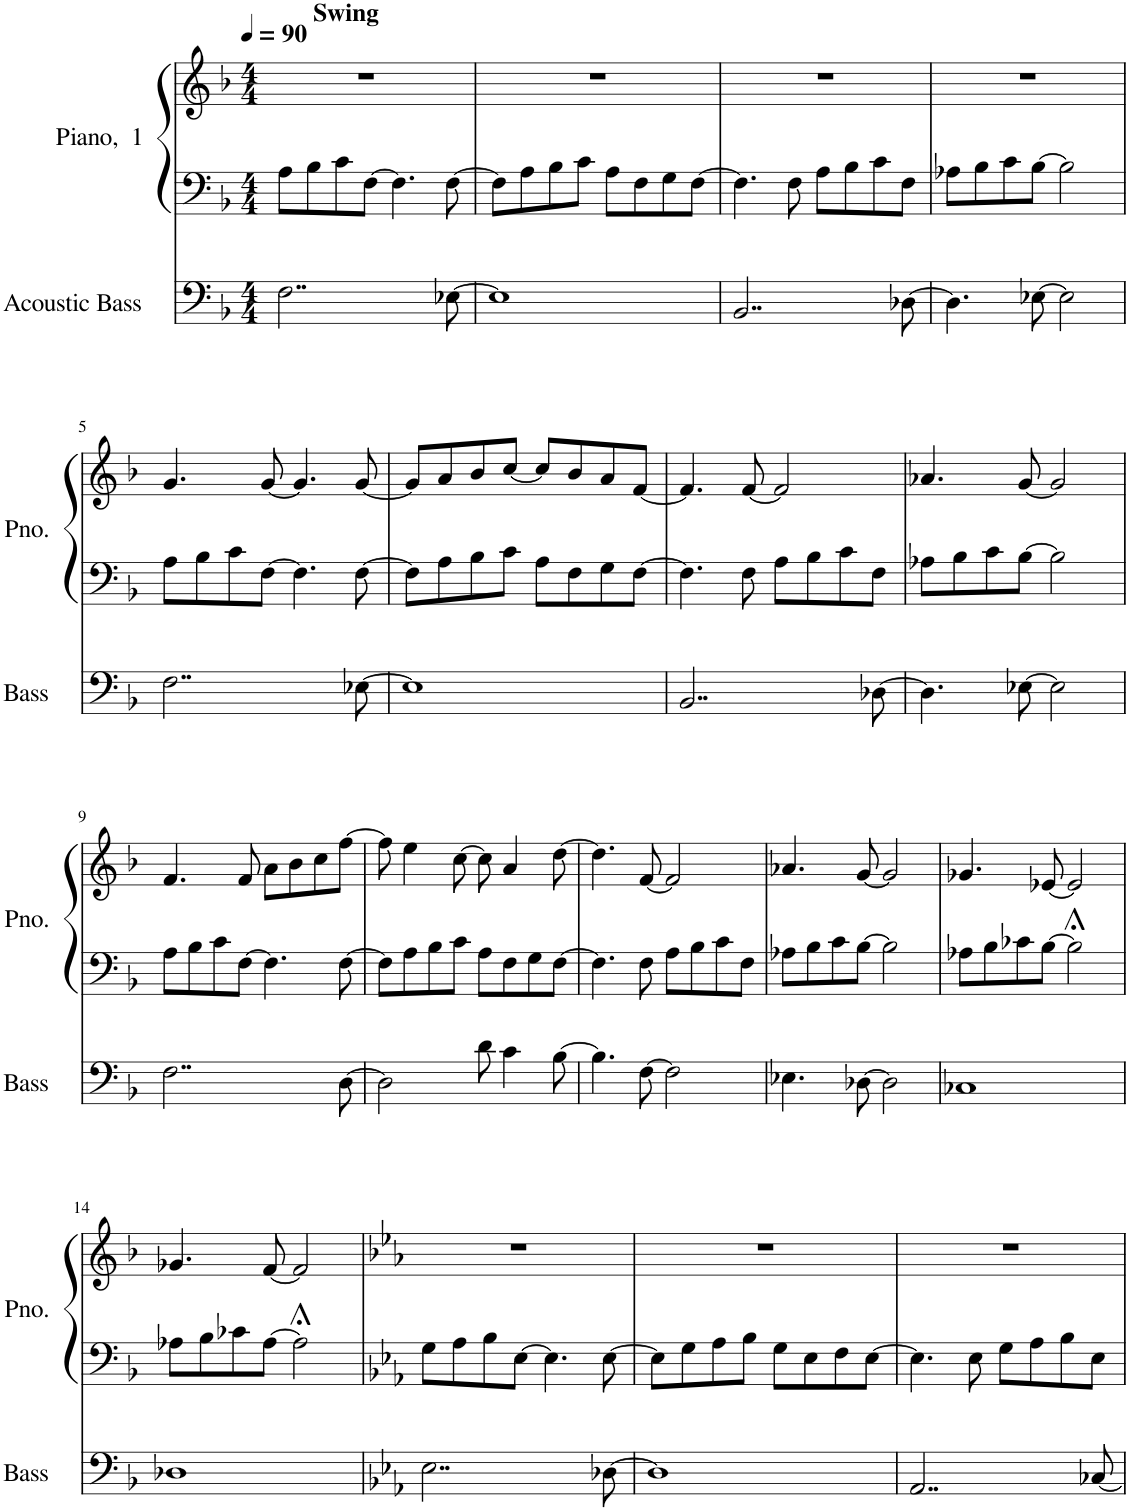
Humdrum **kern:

**kern	**kern	**kern
*part2	*part1	*part1
*staff3	*staff2	*staff1
*I"Acoustic Bass	*I"Piano,  1	*
*I'Bass	*I'Pno.	*
*clefF4	*clefF4	*clefG2
*Trd7c12	*	*
*k[b-]	*k[b-]	*k[b-]
*M4/4	*M4/4	*M4/4
*MM90	*MM90	*MM90
=1	=1	=1
!	!	!LO:TX:a:B:t=Swing
2..F\	8A\L	1r
.	8B-\	.
.	8c\	.
.	[8F\J	.
.	4.F\]	.
[8E-X\	[8F\	.
=2	=2	=2
1E-]	8F\L]	1r
.	8A\	.
.	8B-\	.
.	8c\J	.
.	8A\L	.
.	8F\	.
.	8G\	.
.	[8F\J	.
=3	=3	=3
2..BB-/	4.F\]	1r
.	8F\	.
.	8A\L	.
.	8B-\	.
.	8c\	.
[8D-X\	8F\J	.
=4	=4	=4
4.D-\]	8A-X\L	1r
.	8B-\	.
.	8c\	.
[8E-X\	[8B-\J	.
2E-\]	2B-\]	.
!!LO:LB:g=z
=5	=5	=5
2..F\	8A\L	4.g/
.	8B-\	.
.	8c\	.
.	[8F\J	[8g/
.	4.F\]	4.g/]
[8E-X\	[8F\	[8g/
=6	=6	=6
1E-]	8F\L]	8g/L]
.	8A\	8a/
.	8B-\	8b-/
.	8c\J	[8cc/J
.	8A\L	8cc/L]
.	8F\	8b-/
.	8G\	8a/
.	[8F\J	[8f/J
=7	=7	=7
2..BB-/	4.F\]	4.f/]
.	8F\	[8f/
.	8A\L	2f/]
.	8B-\	.
.	8c\	.
[8D-X\	8F\J	.
=8	=8	=8
4.D-\]	8A-X\L	4.a-X/
.	8B-\	.
.	8c\	.
[8E-X\	[8B-\J	[8g/
2E-\]	2B-\]	2g/]
!!LO:LB:g=z
=9	=9	=9
2..F\	8A\L	4.f/
.	8B-\	.
.	8c\	.
.	[8F\J	8f/
.	4.F\]	8a\L
.	.	8b-\
.	.	8cc\
[8D\	[8F\	[8ff\J
=10	=10	=10
2D\]	8F\L]	8ff\]
.	8A\	4ee\
.	8B-\	.
.	8c\J	[8cc\
8d\	8A\L	8cc\]
4c\	8F\	4a/
.	8G\	.
[8B-\	[8F\J	[8dd\
=11	=11	=11
4.B-\]	4.F\]	4.dd\]
[8F\	8F\	[8f/
2F\]	8A\L	2f/]
.	8B-\	.
.	8c\	.
.	8F\J	.
=12	=12	=12
4.E-X\	8A-X\L	4.a-X/
.	8B-\	.
.	8c\	.
[8D-X\	[8B-\J	[8g/
2D-\]	2B-\]	2g/]
=13	=13	=13
1C-X	8A-X\L	4.g-X/
.	8B-\	.
.	8c-X\	.
.	[8B-\J	[8e-X/
.	2B-;<\]	2e-/]
!!LO:LB:g=z
=14	=14	=14
1D-X	8A-X\L	4.g-X/
.	8B-\	.
.	8c-X\	.
.	[8A-\J	[8f/
.	2A-;<\]	2f/]
=15	=15	=15
*k[b-e-a-]	*k[b-e-a-]	*k[b-e-a-]
2..E-\	8G\L	1r
.	8A-\	.
.	8B-\	.
.	[8E-\J	.
.	4.E-\]	.
[8D-X\	[8E-\	.
=16	=16	=16
1D-]	8E-\L]	1r
.	8G\	.
.	8A-\	.
.	8B-\J	.
.	8G\L	.
.	8E-\	.
.	8F\	.
.	[8E-\J	.
=17	=17	=17
2..AA-/	4.E-\]	1r
.	8E-\	.
.	8G\L	.
.	8A-\	.
.	8B-\	.
[8C-X/	8E-\J	.
=	=	=
*-	*-	*-
